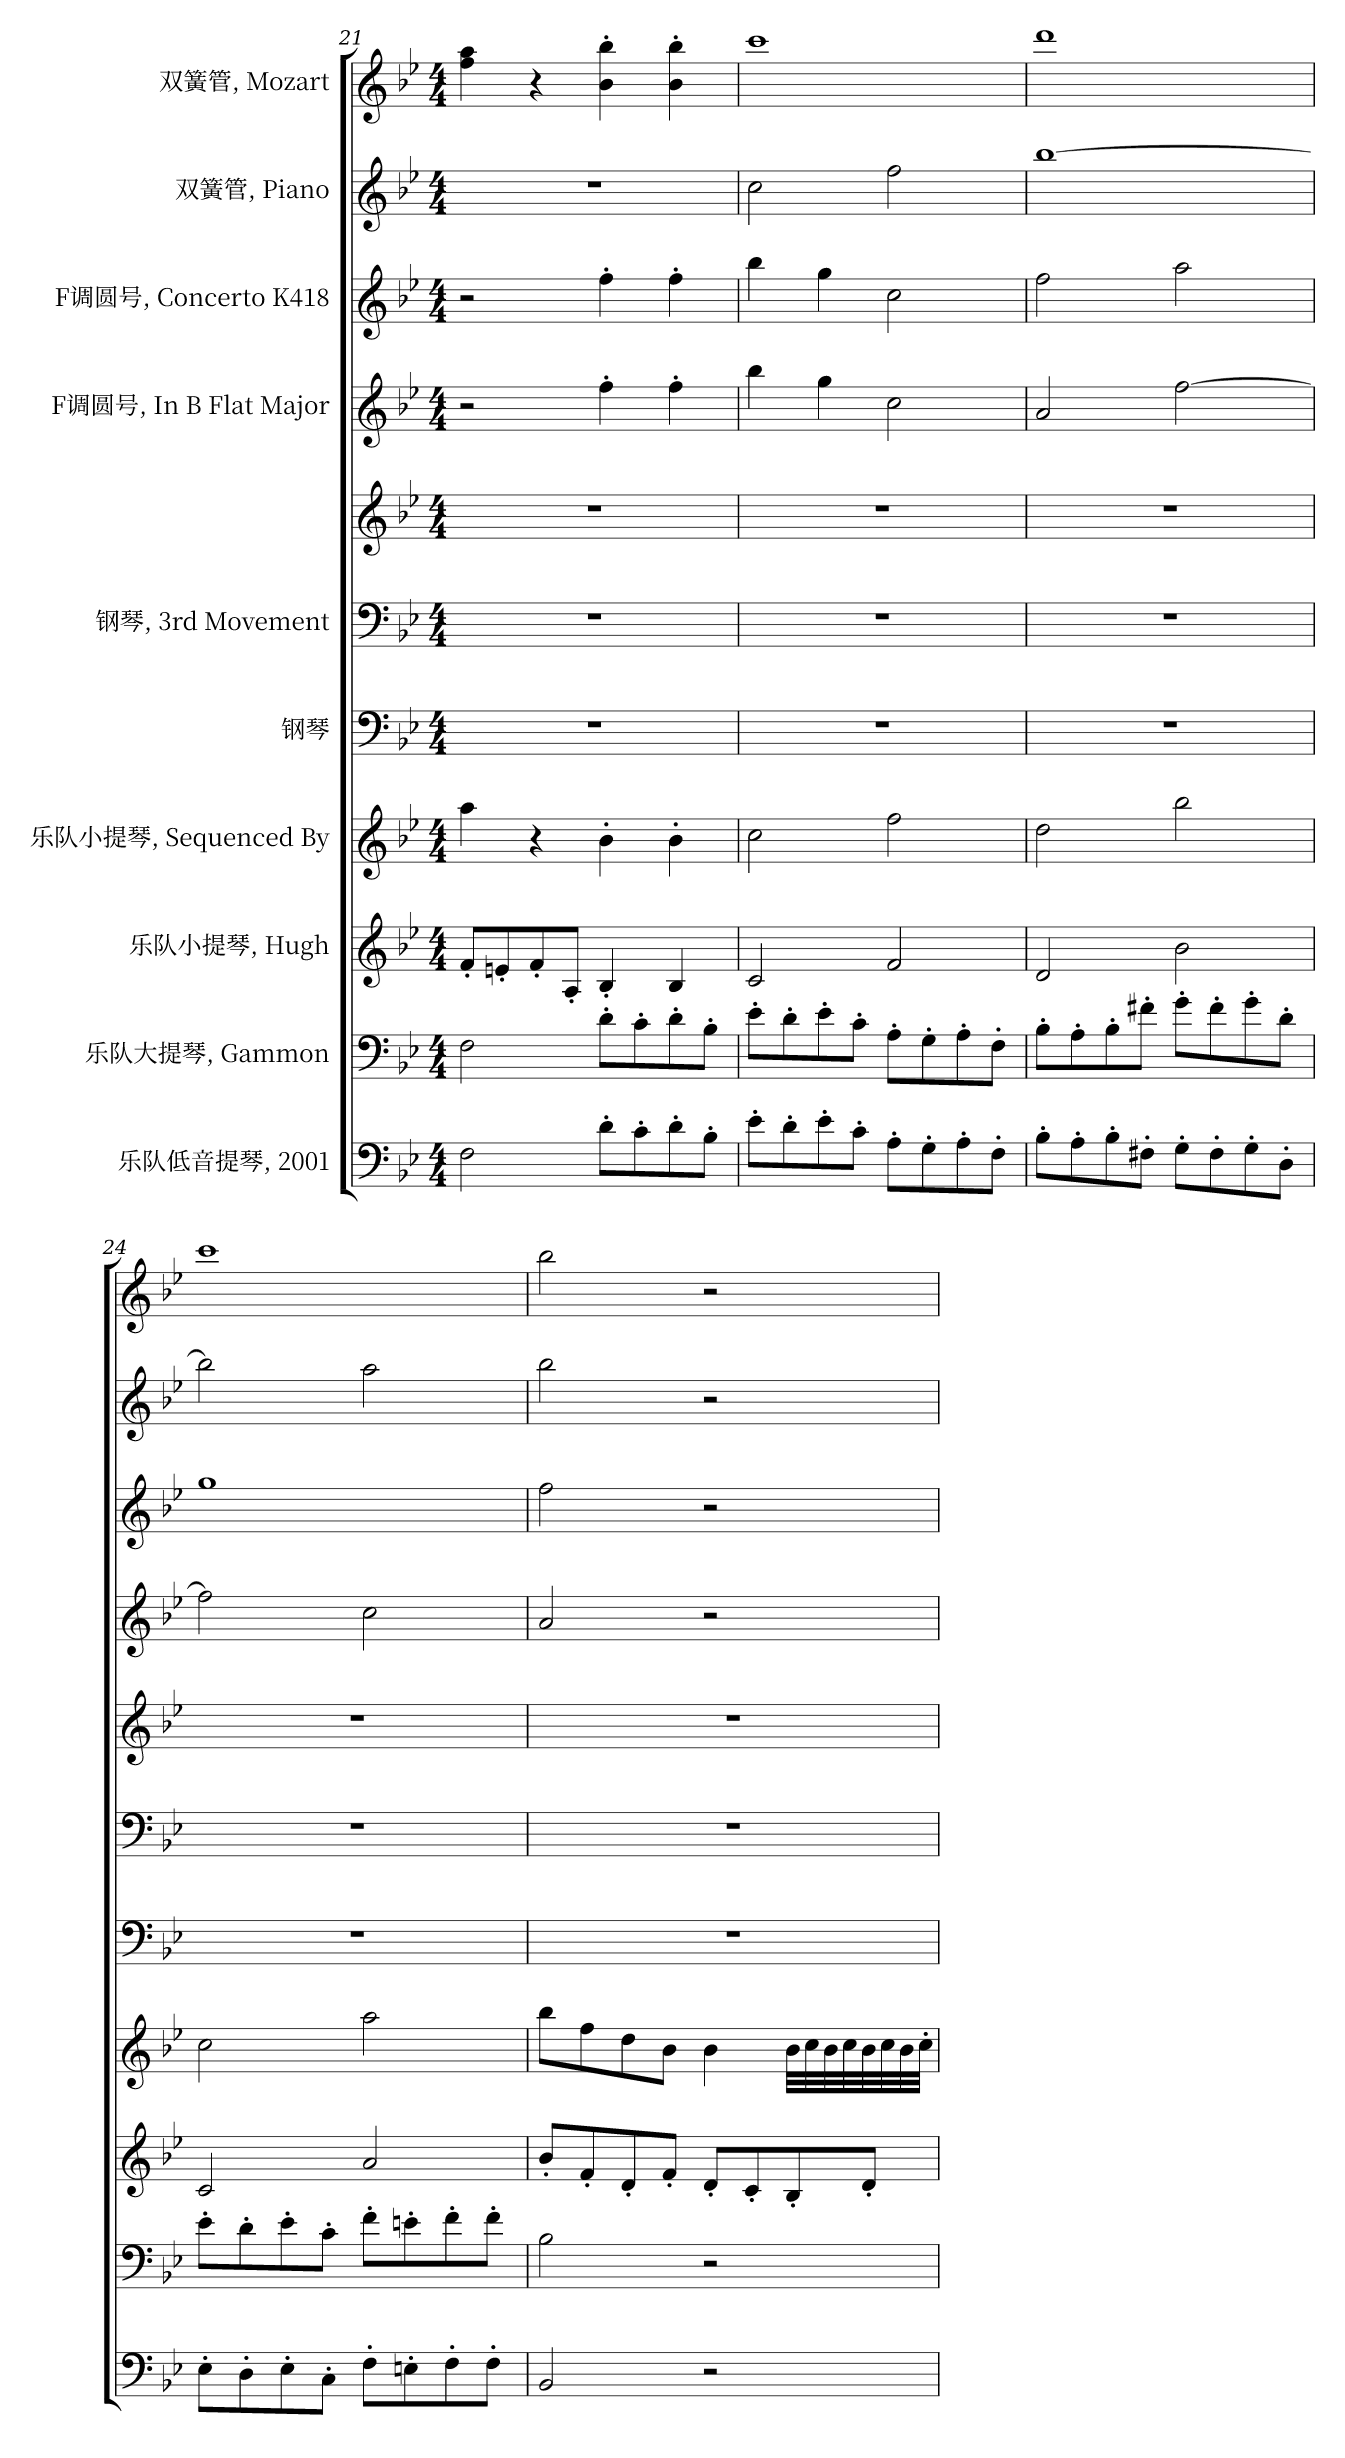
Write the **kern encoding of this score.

**kern	**kern	**kern	**kern	**kern	**kern	**kern	**kern	**kern	**kern	**kern
*part10	*part9	*part8	*part7	*part6	*part5	*part5	*part4	*part3	*part2	*part1
*staff11	*staff10	*staff9	*staff8	*staff7	*staff6	*staff5	*staff4	*staff3	*staff2	*staff1
*I"乐队低音提琴, 2001	*I"乐队大提琴, Gammon	*I"乐队小提琴,  Hugh	*I"乐队小提琴, Sequenced By	*I"钢琴	*I"钢琴, 3rd Movement	*	*I"F调圆号, In B Flat Major	*I"F调圆号, Concerto K418	*I"双簧管,  Piano	*I"双簧管,  Mozart
*clefF4	*clefF4	*clefG2	*clefG2	*clefF4	*clefF4	*clefG2	*clefG2	*clefG2	*clefG2	*clefG2
*ITrd7c12	*	*	*	*	*	*	*ITrd4c7	*ITrd4c7	*	*
*k[b-e-]	*k[b-e-]	*k[b-e-]	*k[b-e-]	*k[b-e-]	*k[b-e-]	*k[b-e-]	*k[b-e-a-]	*k[b-e-a-]	*k[b-e-]	*k[b-e-]
*M4/4	*M4/4	*M4/4	*M4/4	*M4/4	*M4/4	*M4/4	*M4/4	*M4/4	*M4/4	*M4/4
=21	=21	=21	=21	=21	=21	=21	=21	=21	=21	=21
2FF\	2F\	8f'/L	4aa\	1r	1r	1r	2r	2r	1r	4ff\ 4aa\
.	.	8en'/	.	.	.	.	.	.	.	.
.	.	8f'/	4r	.	.	.	.	.	.	4r
.	.	8A'/J	.	.	.	.	.	.	.	.
8D'\L	8d'\L	4B-'/	4b-'\	.	.	.	4b-'\	4b-'\	.	4b-\' 4bb-\'
8C'\	8c'\	.	.	.	.	.	.	.	.	.
8D'\	8d'\	4B-/	4b-'\	.	.	.	4b-'\	4b-'\	.	4b-\' 4bb-\'
8BB-'\J	8B-'\J	.	.	.	.	.	.	.	.	.
=22	=22	=22	=22	=22	=22	=22	=22	=22	=22	=22
8E-'\L	8e-'\L	2c/	2cc\	1r	1r	1r	4ee-\	4ee-\	2cc\	1ccc
8D'\	8d'\	.	.	.	.	.	.	.	.	.
8E-'\	8e-'\	.	.	.	.	.	4cc\	4cc\	.	.
8C'\J	8c'\J	.	.	.	.	.	.	.	.	.
8AA'\L	8A'\L	2f/	2ff\	.	.	.	2f\	2f\	2ff\	.
8GG'\	8G'\	.	.	.	.	.	.	.	.	.
8AA'\	8A'\	.	.	.	.	.	.	.	.	.
8FF'\J	8F'\J	.	.	.	.	.	.	.	.	.
!!LO:PB:g=z
=23	=23	=23	=23	=23	=23	=23	=23	=23	=23	=23
8BB-'\L	8B-'\L	2d/	2dd\	1r	1r	1r	2d/	2b-\	[1bb-	1ddd
8AA'\	8A'\	.	.	.	.	.	.	.	.	.
8BB-'\	8B-'\	.	.	.	.	.	.	.	.	.
8FF#X'\J	8f#X'\J	.	.	.	.	.	.	.	.	.
8GG'\L	8g'\L	2b-\	2bb-\	.	.	.	[2b-\	2dd\	.	.
8FF#'\	8f#'\	.	.	.	.	.	.	.	.	.
8GG'\	8g'\	.	.	.	.	.	.	.	.	.
8DD'\J	8d'\J	.	.	.	.	.	.	.	.	.
=24	=24	=24	=24	=24	=24	=24	=24	=24	=24	=24
8EE-'\L	8e-'\L	2c/	2cc\	1r	1r	1r	2b-\]	1cc	2bb-\]	1ccc
8DD'\	8d'\	.	.	.	.	.	.	.	.	.
8EE-'\	8e-'\	.	.	.	.	.	.	.	.	.
8CC'\J	8c'\J	.	.	.	.	.	.	.	.	.
8FF'\L	8f'\L	2a/	2aa\	.	.	.	2f\	.	2aa\	.
8EEn'\	8en'\	.	.	.	.	.	.	.	.	.
8FF'\	8f'\	.	.	.	.	.	.	.	.	.
8FF'\J	8f'\J	.	.	.	.	.	.	.	.	.
=25	=25	=25	=25	=25	=25	=25	=25	=25	=25	=25
2BBB-/	2B-\	8b-'/L	8bb-\L	1r	1r	1r	2d/	2b-\	2bb-\	2bb-\
.	.	8f'/	8ff\	.	.	.	.	.	.	.
.	.	8d'/	8dd\	.	.	.	.	.	.	.
.	.	8f'/J	8b-\J	.	.	.	.	.	.	.
2r	2r	8d'/L	4b-\	.	.	.	2r	2r	2r	2r
.	.	8c'/	.	.	.	.	.	.	.	.
.	.	8B-'/	32b-\LLL	.	.	.	.	.	.	.
.	.	.	32cc\	.	.	.	.	.	.	.
.	.	.	32b-\	.	.	.	.	.	.	.
.	.	.	32cc\	.	.	.	.	.	.	.
.	.	8d'/J	32b-\	.	.	.	.	.	.	.
.	.	.	32cc\	.	.	.	.	.	.	.
.	.	.	32b-\	.	.	.	.	.	.	.
.	.	.	32cc'\JJJ	.	.	.	.	.	.	.
=	=	=	=	=	=	=	=	=	=	=
*-	*-	*-	*-	*-	*-	*-	*-	*-	*-	*-
